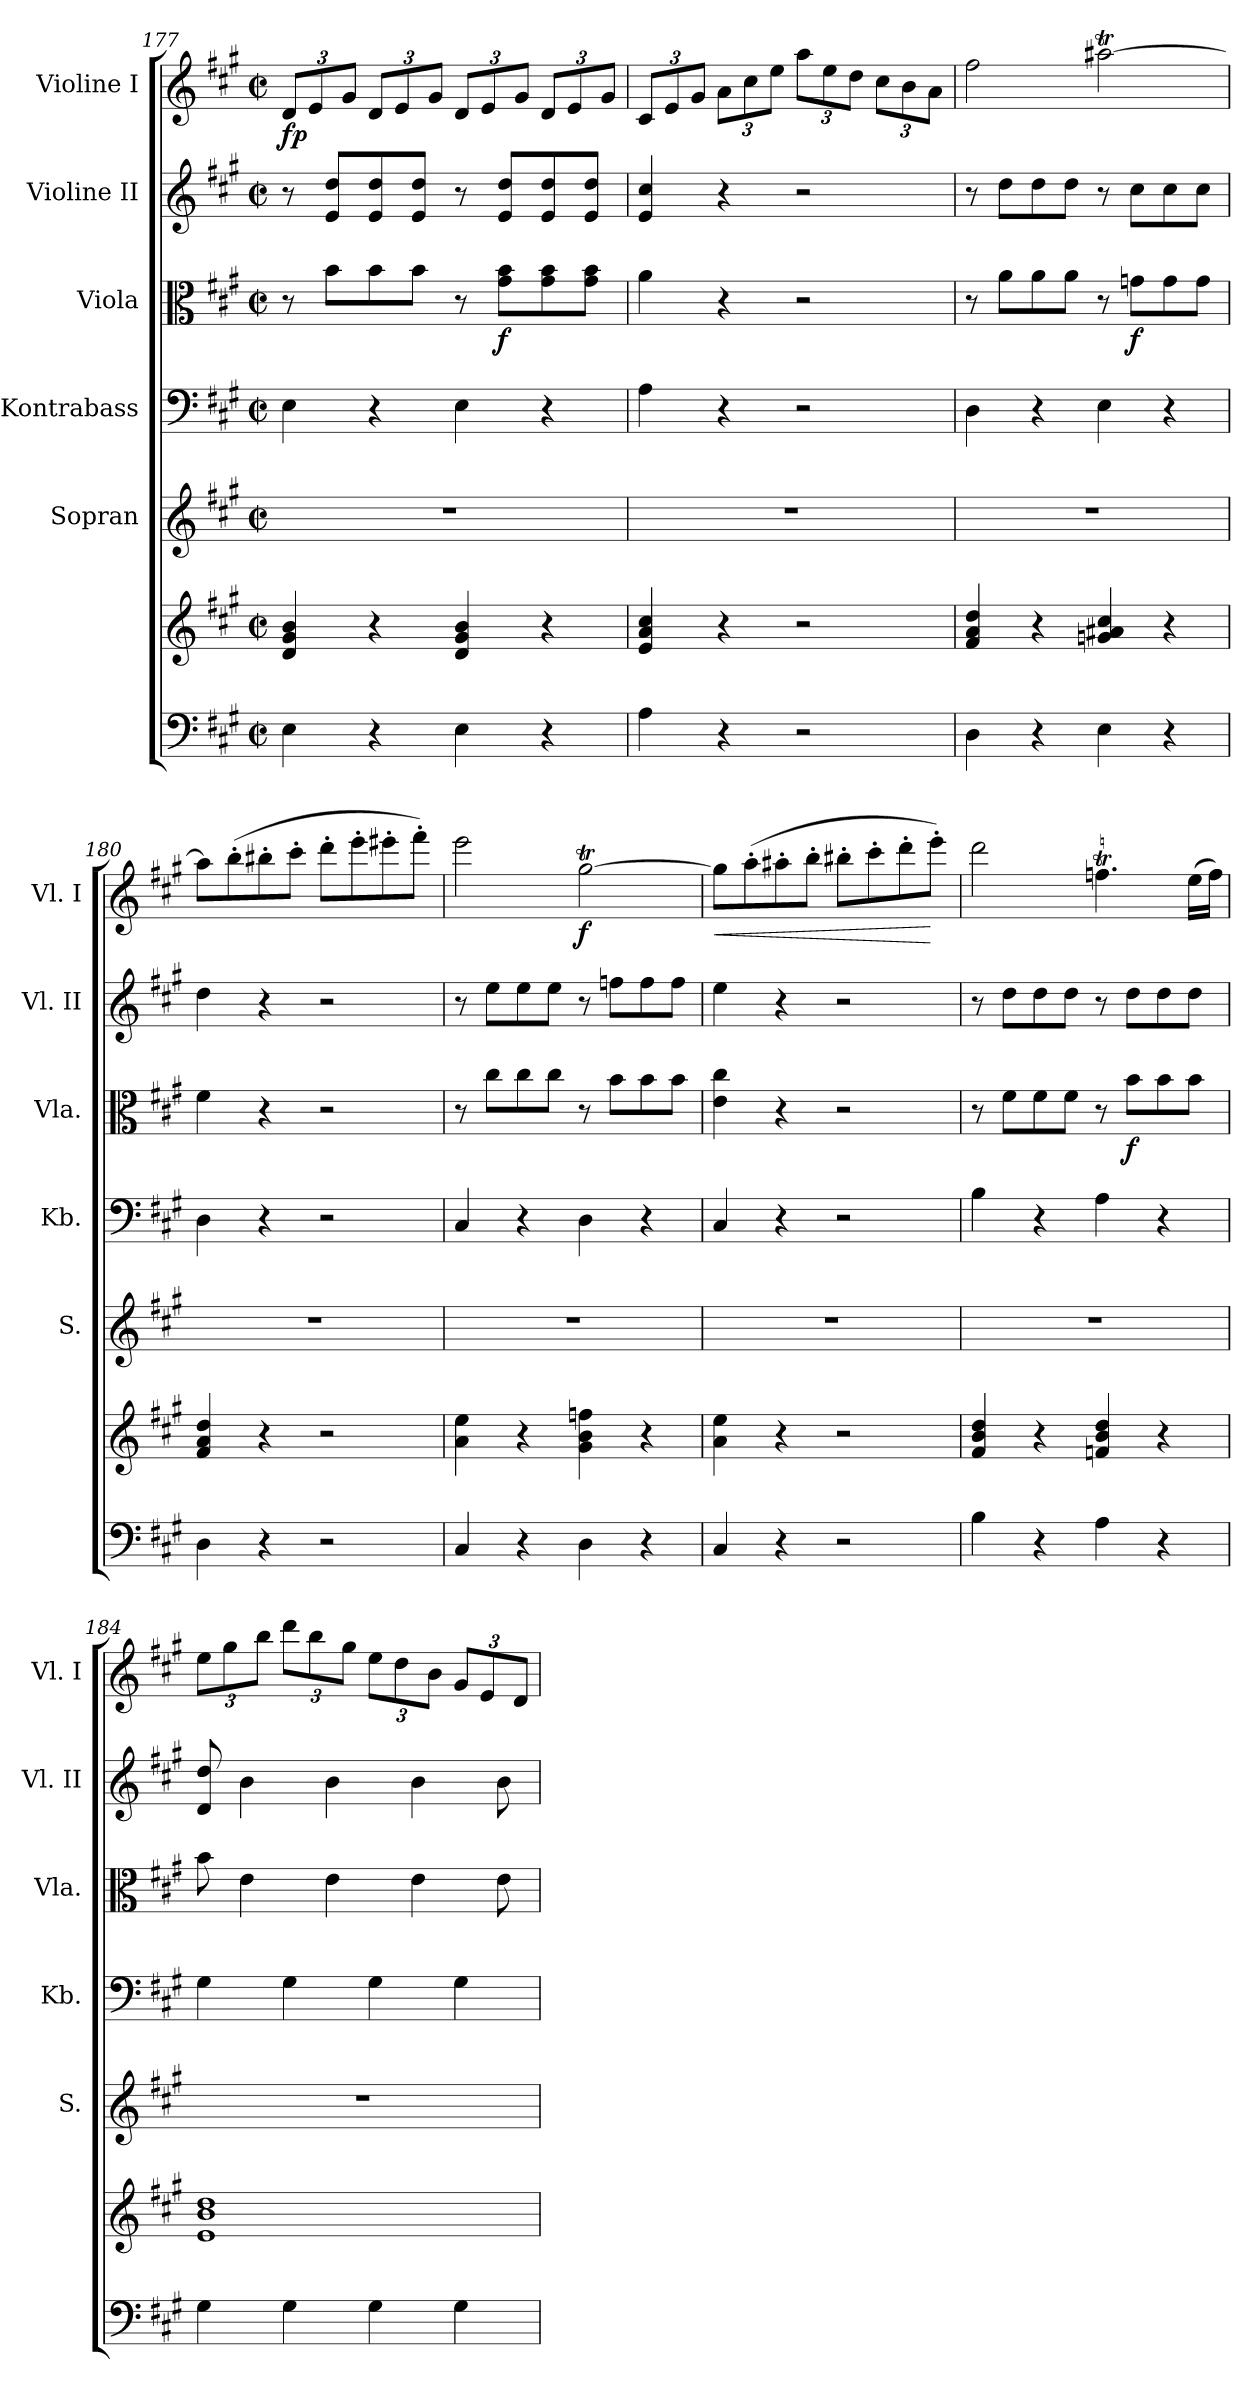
**kern	**kern	**kern	**kern	**kern	**dynam	**kern	**kern	**dynam
*part6	*part6	*part5	*part4	*part3	*part3	*part2	*part1	*part1
*staff7	*staff6	*staff5	*staff4	*staff3	*staff3	*staff2	*staff1	*staff1
*	*	*I"Sopran	*I"Kontrabass	*I"Viola	*	*I"Violine II	*I"Violine I	*
*	*	*I'S.	*I'Kb.	*I'Vla.	*	*I'Vl. II	*I'Vl. I	*
*clefF4	*clefG2	*clefG2	*clefF4	*clefC3	*	*clefG2	*clefG2	*
*	*	*	*ITrd7c12	*	*	*	*	*
*k[f#c#g#]	*k[f#c#g#]	*k[f#c#g#]	*k[f#c#g#]	*k[f#c#g#]	*	*k[f#c#g#]	*k[f#c#g#]	*
*A:	*A:	*A:	*A:	*A:	*	*A:	*A:	*
*M2/2	*M2/2	*M2/2	*M2/2	*M2/2	*	*M2/2	*M2/2	*
*met(c|)	*met(c|)	*met(c|)	*met(c|)	*met(c|)	*	*met(c|)	*met(c|)	*
*	*	*	*	*	*	*	*Xbrackettup	*
=177	=177	=177	=177	=177	=177	=177	=177	=177
!	!	!	!	!	!	!	!	!LO:DY:b
4E\	4d/ 4g#/ 4b/	1r	4EE\	8r	.	8r	12d/L	fp
.	.	.	.	.	.	.	12e/	.
.	.	.	.	8b\L	.	8e/ 8dd/L	.	.
.	.	.	.	.	.	.	12g#/J	.
4r	4r	.	4r	8b\	.	8e/ 8dd/	12d/L	.
.	.	.	.	.	.	.	12e/	.
.	.	.	.	8b\J	.	8e/ 8dd/J	.	.
.	.	.	.	.	.	.	12g#/J	.
4E\	4d/ 4g#/ 4b/	.	4EE\	8r	.	8r	12d/L	.
.	.	.	.	.	.	.	12e/	.
!	!	!	!	!	!LO:DY:b	!	!	!
.	.	.	.	8g#\ 8b\L	f	8e/ 8dd/L	.	.
.	.	.	.	.	.	.	12g#/J	.
4r	4r	.	4r	8g#\ 8b\	.	8e/ 8dd/	12d/L	.
.	.	.	.	.	.	.	12e/	.
.	.	.	.	8g#\ 8b\J	.	8e/ 8dd/J	.	.
.	.	.	.	.	.	.	12g#/J	.
=178	=178	=178	=178	=178	=178	=178	=178	=178
4A\	4e/ 4a/ 4cc#/	1r	4AA\	4a\	.	4e/ 4cc#/	12c#/L	.
.	.	.	.	.	.	.	12e/	.
.	.	.	.	.	.	.	12g#/J	.
4r	4r	.	4r	4r	.	4r	12a\L	.
.	.	.	.	.	.	.	12cc#\	.
.	.	.	.	.	.	.	12ee\J	.
2r	2r	.	2r	2r	.	2r	12aa\L	.
.	.	.	.	.	.	.	12ee\	.
.	.	.	.	.	.	.	12dd\J	.
.	.	.	.	.	.	.	12cc#\L	.
.	.	.	.	.	.	.	12b\	.
.	.	.	.	.	.	.	12a\J	.
=179	=179	=179	=179	=179	=179	=179	=179	=179
4D\	4f#/ 4a/ 4dd/	1r	4DD\	8r	.	8r	2ff#\	.
.	.	.	.	8a\L	.	8dd\L	.	.
4r	4r	.	4r	8a\	.	8dd\	.	.
.	.	.	.	8a\J	.	8dd\J	.	.
4E\	4gn/ 4a#X/ 4cc#/	.	4EE\	8r	.	8r	[2aa#Xt\	.
!	!	!	!	!	!LO:DY:b	!	!	!
.	.	.	.	8gn\L	f	8cc#\L	.	.
4r	4r	.	4r	8g\	.	8cc#\	.	.
.	.	.	.	8g\J	.	8cc#\J	.	.
!!LO:LB:g=z
=180	=180	=180	=180	=180	=180	=180	=180	=180
4D\	4f#/ 4a/ 4dd/	1r	4DD\	4f#\	.	4dd\	8aa#\L]	.
.	.	.	.	.	.	.	(>8bb'>\	.
4r	4r	.	4r	4r	.	4r	8bb#X'>\	.
.	.	.	.	.	.	.	8ccc#'>\J	.
2r	2r	.	2r	2r	.	2r	8ddd'>\L	.
.	.	.	.	.	.	.	8eee'>\	.
.	.	.	.	.	.	.	8eee#X'>\	.
.	.	.	.	.	.	.	8fff#'>\J)	.
=181	=181	=181	=181	=181	=181	=181	=181	=181
4C#/	4a\ 4ee\	1r	4CC#/	8r	.	8r	2eee\	.
.	.	.	.	8cc#\L	.	8ee\L	.	.
4r	4r	.	4r	8cc#\	.	8ee\	.	.
.	.	.	.	8cc#\J	.	8ee\J	.	.
!	!	!	!	!	!	!	!	!LO:DY:b
4D\	4g#\ 4b\ 4ffn\	.	4DD\	8r	.	8r	[2gg#t\	f
.	.	.	.	8b\L	.	8ffn\L	.	.
4r	4r	.	4r	8b\	.	8ff\	.	.
.	.	.	.	8b\J	.	8ff\J	.	.
=182	=182	=182	=182	=182	=182	=182	=182	=182
!	!	!	!	!	!	!	!	!LO:HP:b
4C#/	4a\ 4ee\	1r	4CC#/	4e\ 4cc#\	.	4ee\	8gg#\L]	<
.	.	.	.	.	.	.	(>8aa'>\	.
4r	4r	.	4r	4r	.	4r	8aa#X'>\	.
.	.	.	.	.	.	.	8bb'>\J	.
2r	2r	.	2r	2r	.	2r	8bb#X'>\L	.
.	.	.	.	.	.	.	8ccc#'>\	.
.	.	.	.	.	.	.	8ddd'>\	.
.	.	.	.	.	.	.	8eee'>\J)	[
=183	=183	=183	=183	=183	=183	=183	=183	=183
4B\	4f#/ 4b/ 4dd/	1r	4BB\	8r	.	8r	2ddd\	.
.	.	.	.	8f#\L	.	8dd\L	.	.
4r	4r	.	4r	8f#\	.	8dd\	.	.
.	.	.	.	8f#\J	.	8dd\J	.	.
4A\	4fn/ 4b/ 4dd/	.	4AA\	8r	.	8r	4.ffnT\	.
!	!	!	!	!	!LO:DY:b	!	!	!
.	.	.	.	8b\L	f	8dd\L	.	.
4r	4r	.	4r	8b\	.	8dd\	.	.
.	.	.	.	8b\J	.	8dd\J	(>16ee\LL	.
.	.	.	.	.	.	.	16ff\JJ)	.
!!LO:PB:g=z
=184	=184	=184	=184	=184	=184	=184	=184	=184
4G#\	1e 1b 1dd	1r	4GG#\	8b\	.	8d/ 8dd/	12ee\L	.
.	.	.	.	.	.	.	12gg#\	.
.	.	.	.	4e\	.	4b\	.	.
.	.	.	.	.	.	.	12bb\J	.
4G#\	.	.	4GG#\	.	.	.	12ddd\L	.
.	.	.	.	.	.	.	12bb\	.
.	.	.	.	4e\	.	4b\	.	.
.	.	.	.	.	.	.	12gg#\J	.
4G#\	.	.	4GG#\	.	.	.	12ee\L	.
.	.	.	.	.	.	.	12dd\	.
.	.	.	.	4e\	.	4b\	.	.
.	.	.	.	.	.	.	12b\J	.
4G#\	.	.	4GG#\	.	.	.	12g#/L	.
.	.	.	.	.	.	.	12e/	.
.	.	.	.	8e\	.	8b\	.	.
.	.	.	.	.	.	.	12d/J	.
=	=	=	=	=	=	=	=	=
*-	*-	*-	*-	*-	*-	*-	*-	*-
